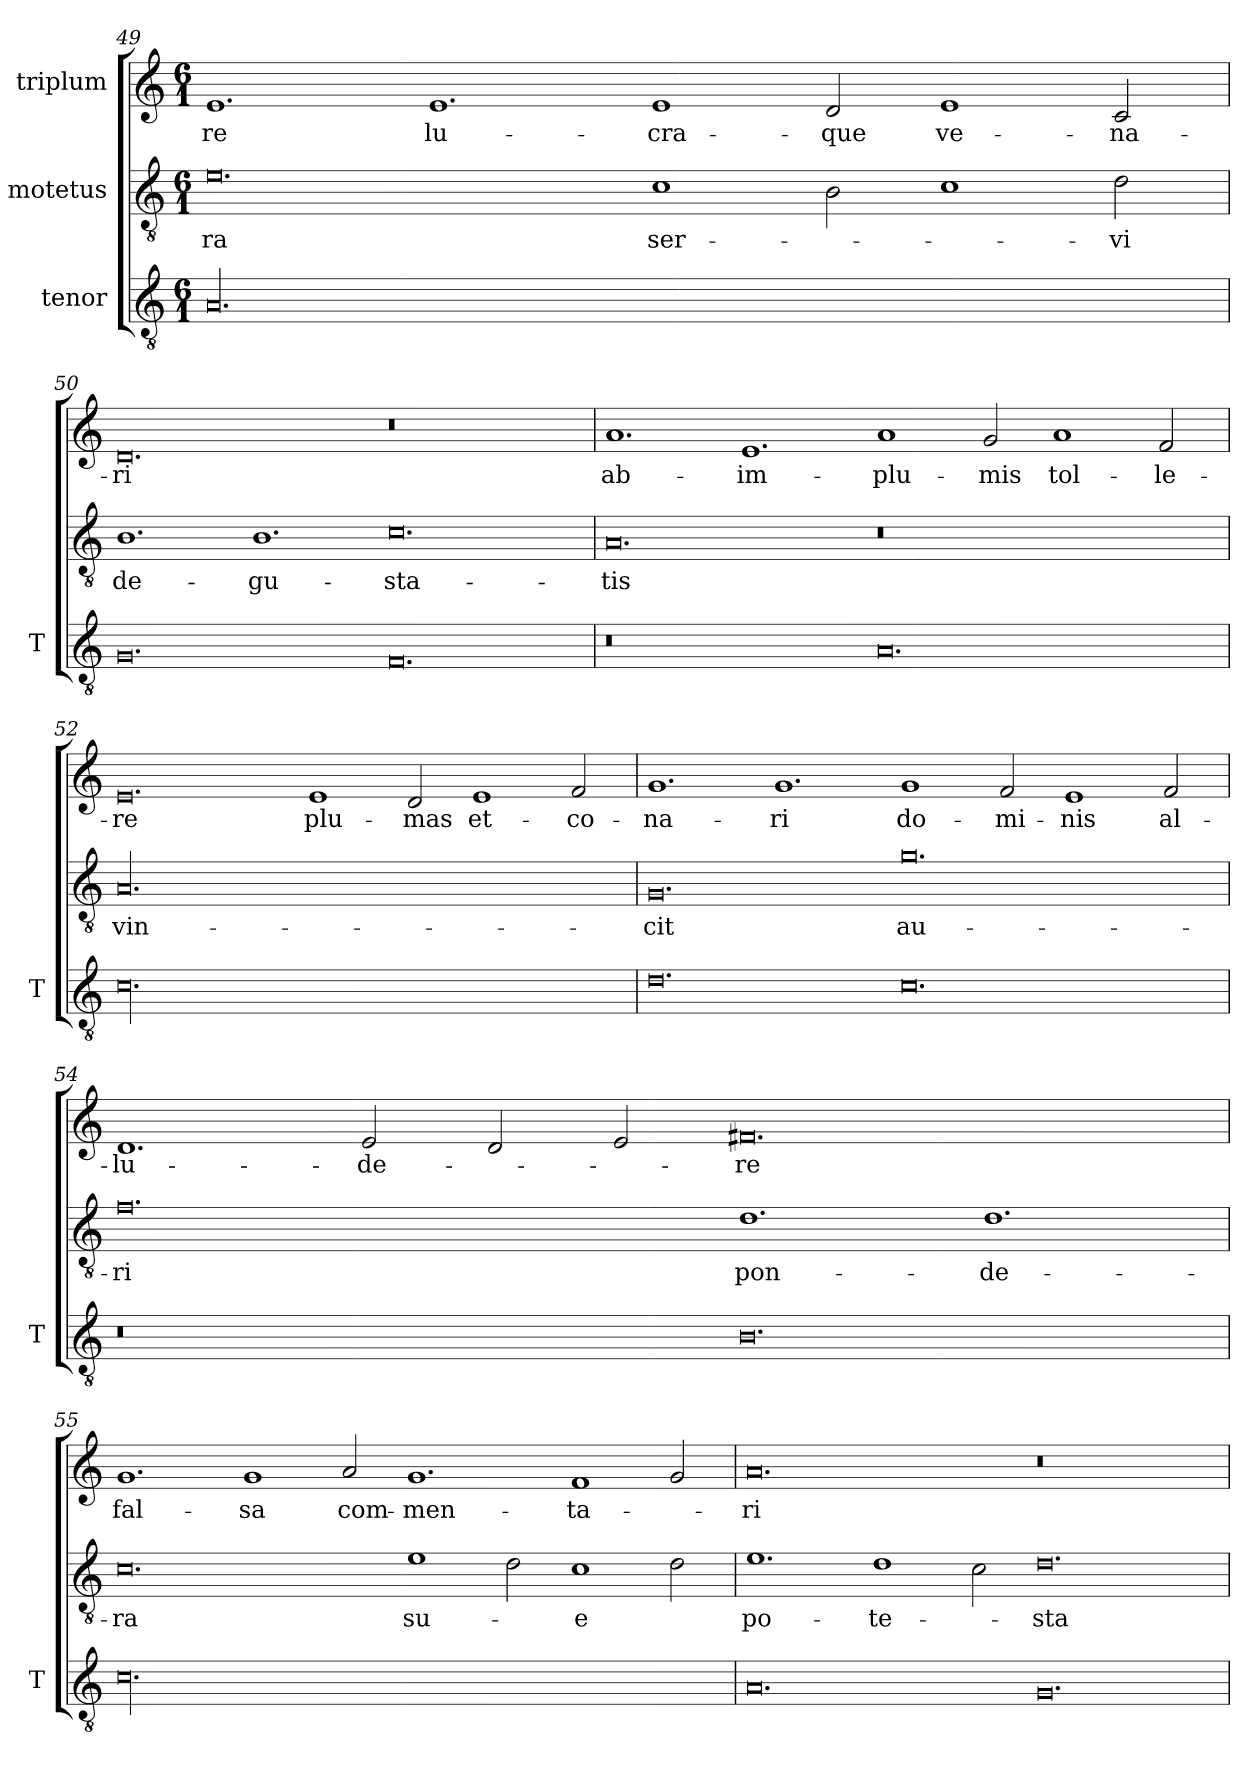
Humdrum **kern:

**kern	**kern	**text	**kern	**text
*part3	*part2	*part2	*part1	*part1
*staff3	*staff2	*staff2	*staff1	*staff1
*I"tenor	*I"motetus	*	*I"triplum	*
*I'T	*	*	*	*
*clefGv2	*clefGv2	*	*clefG2	*
*k[]	*k[]	*	*k[]	*
*C:	*C:	*	*C:	*
*M6/1	*M6/1	*	*M6/1	*
=49	=49	=49	=49	=49
00.A/	0.e\	-ra	1.e/	-re
.	.	.	1.e/	lu-
.	1c\	ser-	1e/	-cra-
.	2B\	.	2d/	-que
.	1c\	.	1e/	ve-
.	2d\	-vi	2c/	-na-
=50	=50	=50	=50	=50
0.G/	1.B\	de-	0.d/	-ri
.	1.B\	-gu-	.	.
0.F/	0.c\	-sta-	0.r	.
!!LO:LB:g=z
=51	=51	=51	=51	=51
0.r	0.A/	-tis	1.a/	ab-
.	.	.	1.e/	im-
0.A/	0.r	.	1a/	-plu-
.	.	.	2g/	-mis
.	.	.	1a/	tol-
.	.	.	2f/	-le-
=52	=52	=52	=52	=52
00.c\	00.A/	vin-	0.e/	-re
.	.	.	1e/	plu-
.	.	.	2d/	-mas
.	.	.	1e/	et-
.	.	.	2f/	co-
=53	=53	=53	=53	=53
0.d\	0.G/	-cit	1.g/	-na-
.	.	.	1.g/	-ri
0.c\	0.g\	au-	1g/	do-
.	.	.	2f/	-mi-
.	.	.	1e/	-nis
.	.	.	2f/	al-
!!LO:LB:g=z
=54	=54	=54	=54	=54
0.r	0.f\	-ri	1.d/	-lu-
.	.	.	2e/	-de-
.	.	.	2d/	.
.	.	.	2e/	.
0.B\	1.d\	pon-	0.f#X/	-re
.	1.d\	-de-	.	.
=55	=55	=55	=55	=55
00.c\	0.c\	-ra	1.g/	fal-
.	.	.	1g/	-sa
.	.	.	2a/	com-
.	1e\	su-	1.g/	-men-
.	2d\	.	.	.
.	1c\	-e	1f/	-ta-
.	2d\	.	2g/	.
=56	=56	=56	=56	=56
0.A/	1.e\	po-	0.a/	-ri
.	1d\	-te-	.	.
.	2c\	.	.	.
0.G/	0.d\	-sta-	0.r	.
=	=	=	=	=
*-	*-	*-	*-	*-
